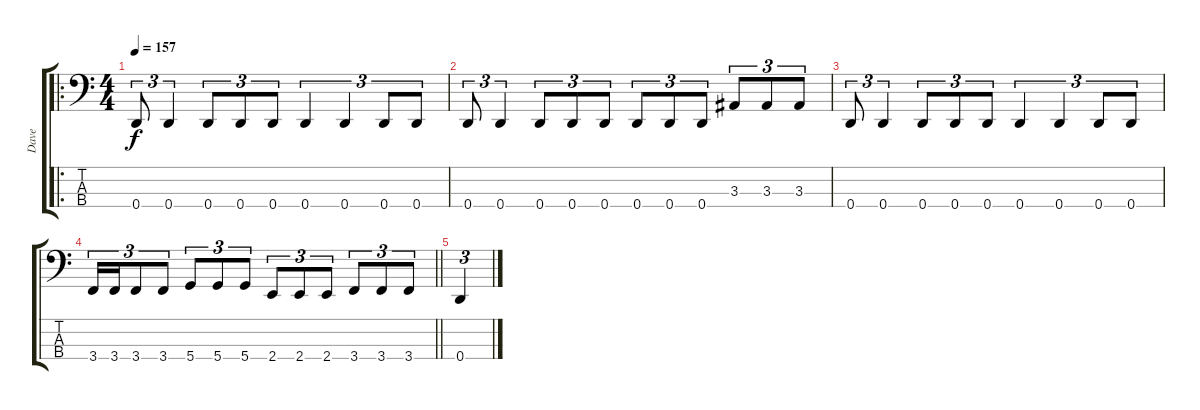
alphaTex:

\track ("Dave" "Dave") {instrument electricbasspick}
\staff {score tabs}
\tuning (F2 C2 G1 D1) {hide}
\ro
\ts (4 4)
\tempo 157
\clef f4
\ks c
0.4.8{tu (3 2) dy f} 0.4.4{tu (3 2)} 0.4.8{tu (3 2)} 0.4.8{tu (3 2)} 0.4.8{tu (3 2)} 0.4.4{tu (3 2)} 0.4.4{tu (3 2)} 0.4.8{tu (3 2)} 0.4.8{tu (3 2)} |
0.4.8{tu (3 2)} 0.4.4{tu (3 2)} 0.4.8{tu (3 2)} 0.4.8{tu (3 2)} 0.4.8{tu (3 2)} 0.4.8{tu (3 2)} 0.4.8{tu (3 2)} 0.4.8{tu (3 2)} 3.3.8{tu (3 2)} 3.3.8{tu (3 2)} 3.3.8{tu (3 2)} |
0.4.8{tu (3 2)} 0.4.4{tu (3 2)} 0.4.8{tu (3 2)} 0.4.8{tu (3 2)} 0.4.8{tu (3 2)} 0.4.4{tu (3 2)} 0.4.4{tu (3 2)} 0.4.8{tu (3 2)} 0.4.8{tu (3 2)} |
\barLineRight lightlight
3.4.16{tu (3 2)} 3.4.16{tu (3 2)} 3.4.8{tu (3 2)} 3.4.8{tu (3 2)} 5.4.8{tu (3 2)} 5.4.8{tu (3 2)} 5.4.8{tu (3 2)} 2.4.8{tu (3 2)} 2.4.8{tu (3 2)} 2.4.8{tu (3 2)} 3.4.8{tu (3 2)} 3.4.8{tu (3 2)} 3.4.8{tu (3 2)} |
0.4.4{tu (3 2)}
